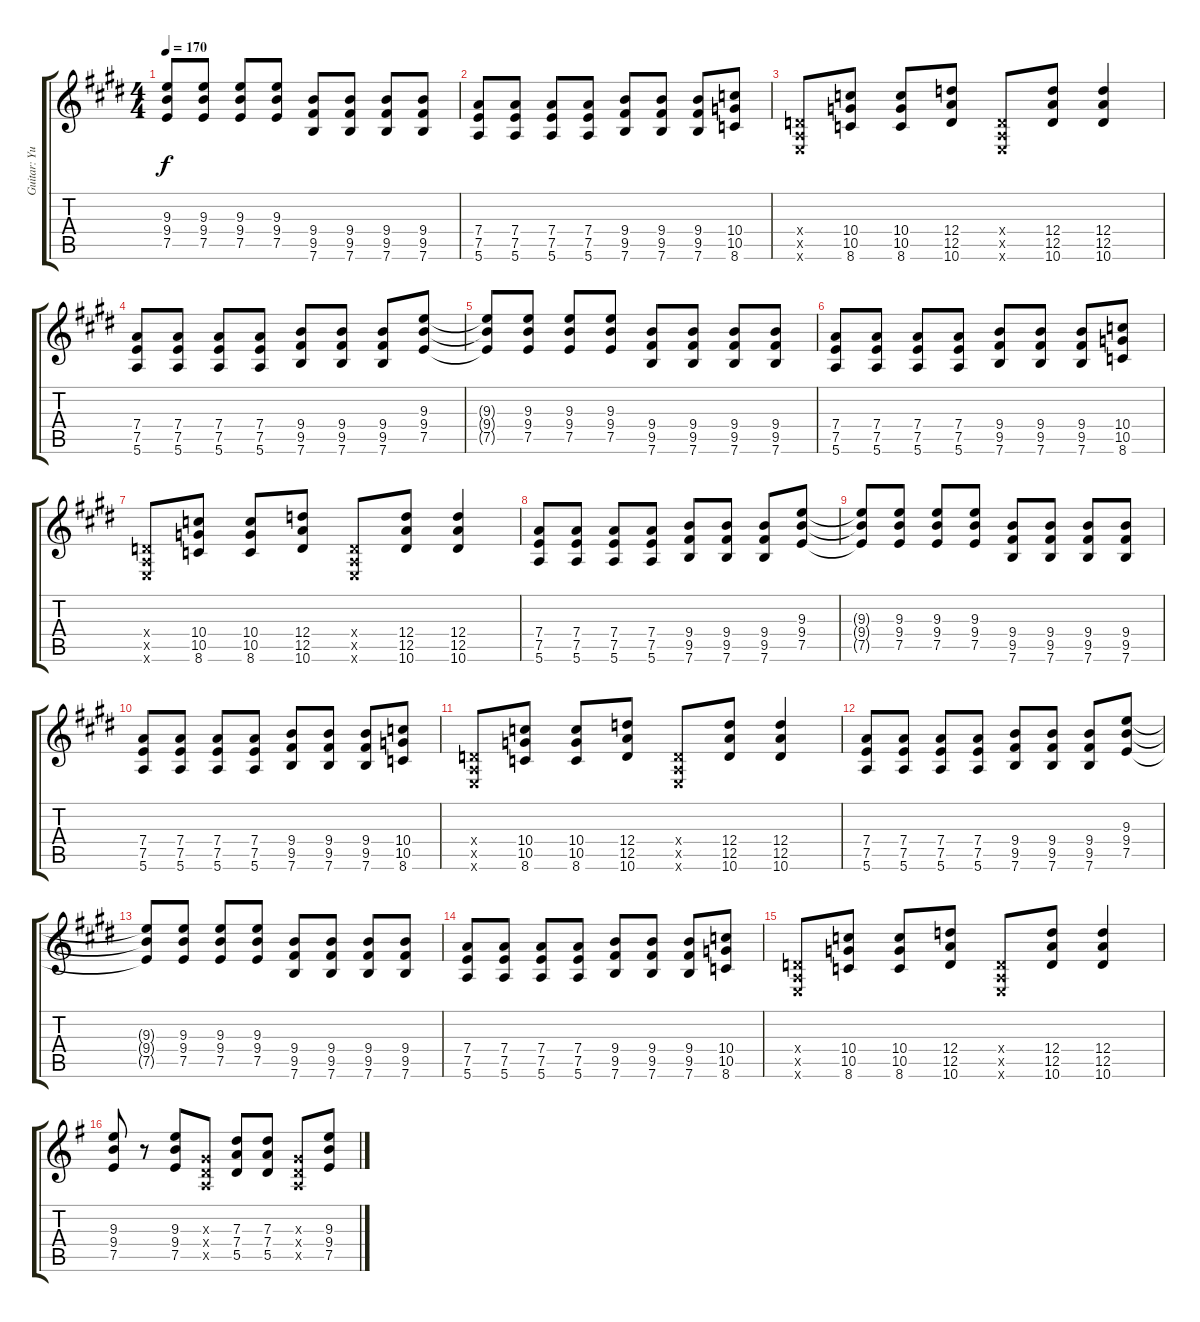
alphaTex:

\track ("Guitar: Yui Hirasawa" "Guitar: Yu") {instrument overdrivenguitar}
\staff {score tabs}
\tuning (E4 B3 G3 D3 A2 E2) {hide}
\ts (4 4)
\tempo 170
\clef g2
\ks e
(9.3{t} 9.4{t} 7.5{t}).8{dy f} (9.3 9.4 7.5).8 (9.3 9.4 7.5).8 (9.3 9.4 7.5).8 (9.4 9.5 7.6).8 (9.4 9.5 7.6).8 (9.4 9.5 7.6).8 (9.4 9.5 7.6).8 |
(7.4 7.5 5.6).8 (7.4 7.5 5.6).8 (7.4 7.5 5.6).8 (7.4 7.5 5.6).8 (9.4 9.5 7.6).8 (9.4 9.5 7.6).8 (9.4 9.5 7.6).8 (10.4 10.5 8.6).8 |
(0.4{x} 0.5{x} 0.6{x}).8 (10.4 10.5 8.6).8 (10.4 10.5 8.6).8 (12.4 12.5 10.6).8 (0.4{x} 0.5{x} 0.6{x}).8 (12.4 12.5 10.6).8 (12.4 12.5 10.6).4 |
(7.4 7.5 5.6).8 (7.4 7.5 5.6).8 (7.4 7.5 5.6).8 (7.4 7.5 5.6).8 (9.4 9.5 7.6).8 (9.4 9.5 7.6).8 (9.4 9.5 7.6).8 (9.3 9.4 7.5).8 |
(9.3{t} 9.4{t} 7.5{t}).8 (9.3 9.4 7.5).8 (9.3 9.4 7.5).8 (9.3 9.4 7.5).8 (9.4 9.5 7.6).8 (9.4 9.5 7.6).8 (9.4 9.5 7.6).8 (9.4 9.5 7.6).8 |
(7.4 7.5 5.6).8 (7.4 7.5 5.6).8 (7.4 7.5 5.6).8 (7.4 7.5 5.6).8 (9.4 9.5 7.6).8 (9.4 9.5 7.6).8 (9.4 9.5 7.6).8 (10.4 10.5 8.6).8 |
(0.4{x} 0.5{x} 0.6{x}).8 (10.4 10.5 8.6).8 (10.4 10.5 8.6).8 (12.4 12.5 10.6).8 (0.4{x} 0.5{x} 0.6{x}).8 (12.4 12.5 10.6).8 (12.4 12.5 10.6).4 |
(7.4 7.5 5.6).8 (7.4 7.5 5.6).8 (7.4 7.5 5.6).8 (7.4 7.5 5.6).8 (9.4 9.5 7.6).8 (9.4 9.5 7.6).8 (9.4 9.5 7.6).8 (9.3 9.4 7.5).8 |
(9.3{t} 9.4{t} 7.5{t}).8 (9.3 9.4 7.5).8 (9.3 9.4 7.5).8 (9.3 9.4 7.5).8 (9.4 9.5 7.6).8 (9.4 9.5 7.6).8 (9.4 9.5 7.6).8 (9.4 9.5 7.6).8 |
(7.4 7.5 5.6).8 (7.4 7.5 5.6).8 (7.4 7.5 5.6).8 (7.4 7.5 5.6).8 (9.4 9.5 7.6).8 (9.4 9.5 7.6).8 (9.4 9.5 7.6).8 (10.4 10.5 8.6).8 |
(0.4{x} 0.5{x} 0.6{x}).8 (10.4 10.5 8.6).8 (10.4 10.5 8.6).8 (12.4 12.5 10.6).8 (0.4{x} 0.5{x} 0.6{x}).8 (12.4 12.5 10.6).8 (12.4 12.5 10.6).4 |
(7.4 7.5 5.6).8 (7.4 7.5 5.6).8 (7.4 7.5 5.6).8 (7.4 7.5 5.6).8 (9.4 9.5 7.6).8 (9.4 9.5 7.6).8 (9.4 9.5 7.6).8 (9.3 9.4 7.5).8 |
(9.3{t} 9.4{t} 7.5{t}).8 (9.3 9.4 7.5).8 (9.3 9.4 7.5).8 (9.3 9.4 7.5).8 (9.4 9.5 7.6).8 (9.4 9.5 7.6).8 (9.4 9.5 7.6).8 (9.4 9.5 7.6).8 |
(7.4 7.5 5.6).8 (7.4 7.5 5.6).8 (7.4 7.5 5.6).8 (7.4 7.5 5.6).8 (9.4 9.5 7.6).8 (9.4 9.5 7.6).8 (9.4 9.5 7.6).8 (10.4 10.5 8.6).8 |
(0.4{x} 0.5{x} 0.6{x}).8 (10.4 10.5 8.6).8 (10.4 10.5 8.6).8 (12.4 12.5 10.6).8 (0.4{x} 0.5{x} 0.6{x}).8 (12.4 12.5 10.6).8 (12.4 12.5 10.6).4 |
\ks eminor
(9.3 9.4 7.5).8 r.8 (9.3 9.4 7.5).8 (0.3{x} 0.4{x} 0.5{x}).8 (7.3 7.4 5.5).8 (7.3 7.4 5.5).8 (0.3{x} 0.4{x} 0.5{x}).8 (9.3 9.4 7.5).8
